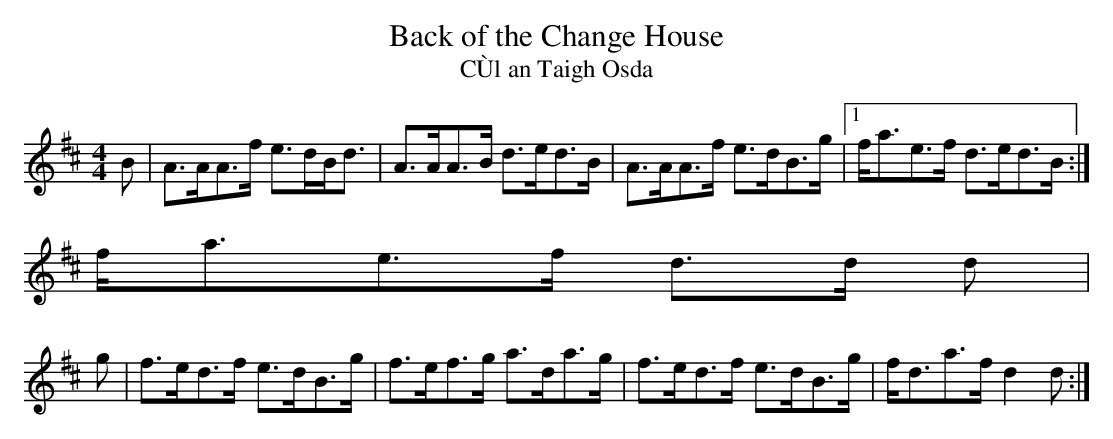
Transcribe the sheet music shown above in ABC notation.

X:1
T:Back of the Change House
T:CÙl an Taigh Osda
M:4/4
L:1/8
K:D
B | A>AA>f e>dB<d | A>AA>B d>ed>B | A>AA>f e>dB>g |1 f<ae>f d>ed>B :|
                                                   2 f<ae>f d>d d   |
g | f>ed>f e>dB>g | f>ef>g a>da>g | f>ed>f e>dB>g |  f<da>f d2 d :|]
